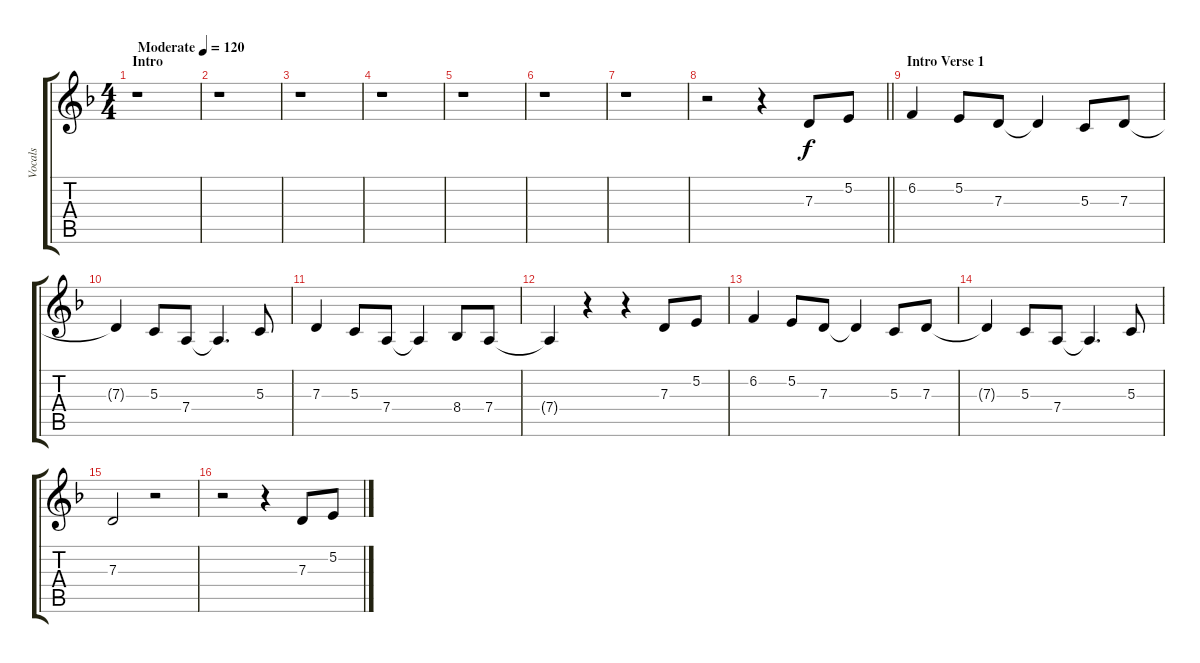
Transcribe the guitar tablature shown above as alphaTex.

\track ("Vocals" "Vocals") {instrument lead1square}
\staff {score tabs}
\tuning (E4 B3 G3 D3 A2 E2) {hide}
\ts (4 4)
\section ("" "Intro")
\tempo (120 "Moderate")
\clef g2
\ks f
r.1{dy f instrument lead1square} |
r.1 |
r.1 |
r.1 |
r.1 |
r.1 |
r.1 |
\barLineRight lightlight
r.2 r.4 7.3.8 5.2.8 |
\section ("" "Intro Verse 1")
6.2.4 5.2.8 7.3.8 7.3{t}.4 5.3.8 7.3.8 |
7.3{t}.4 5.3.8 7.4.8 7.4{t}.4{d} 5.3.8 |
7.3.4 5.3.8 7.4.8 7.4{t}.4 8.4.8 7.4.8 |
7.4{t}.4 r.4 r.4 7.3.8 5.2.8 |
6.2.4 5.2.8 7.3.8 7.3{t}.4 5.3.8 7.3.8 |
7.3{t}.4 5.3.8 7.4.8 7.4{t}.4{d} 5.3.8 |
7.3.2 r.2 |
r.2 r.4 7.3.8 5.2.8
